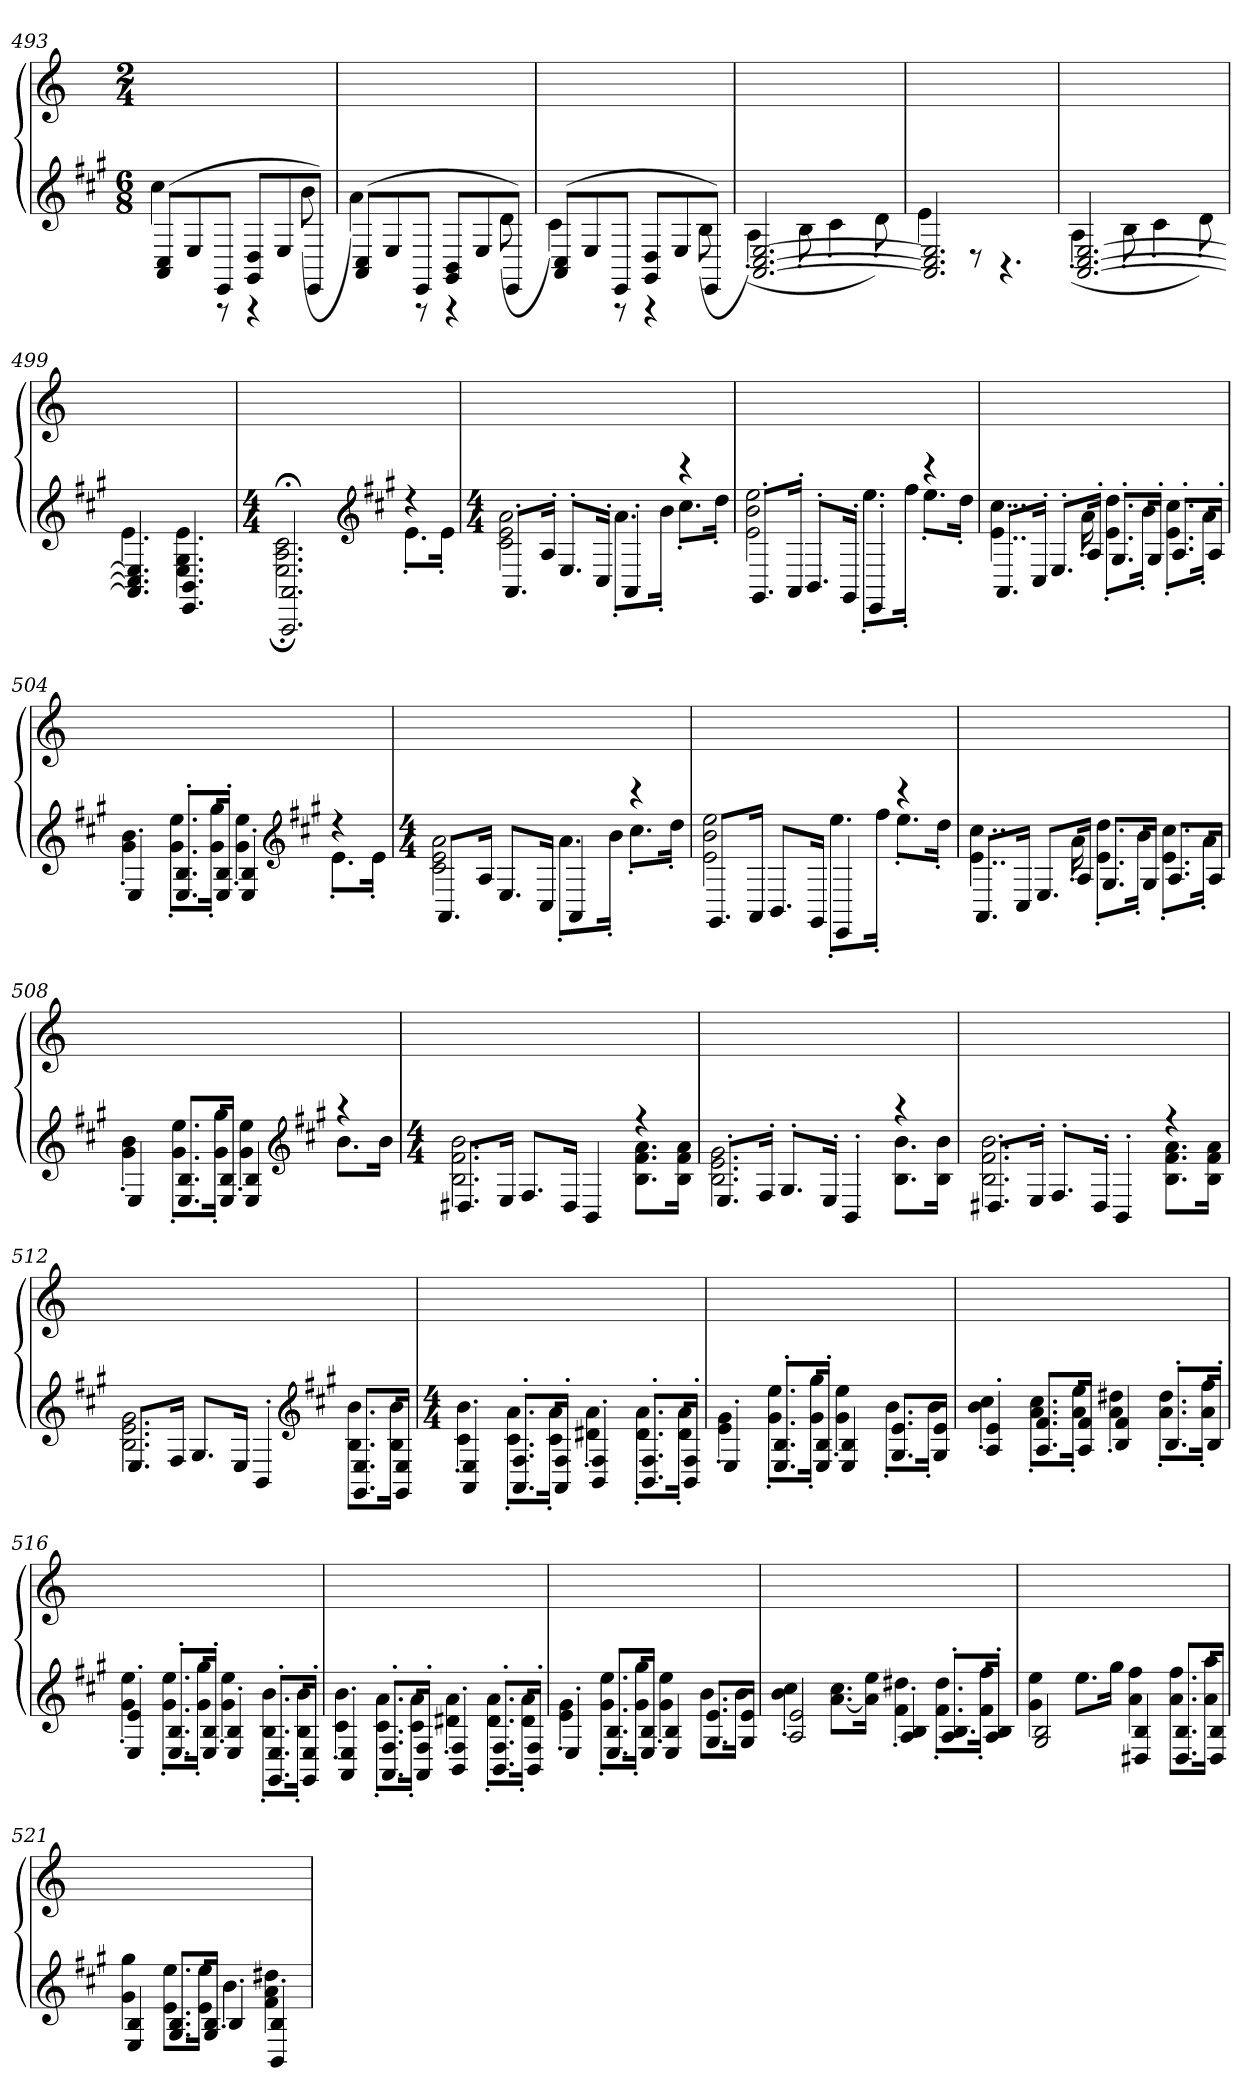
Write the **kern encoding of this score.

**kern	**kern
*part1	*part1
*staff2	*staff1
*clefG2	*clefG2
*k[f#c#g#]	*k[]
*A:	*a:
*M6/8	*M2/4
=493	=493
*^	*
(8AA 8C#L	4cc#	2.ryy
8E	.	.
8EEJ	8r	.
8GG# 8DL	4r	.
8E	.	.
8EEJ)	(8b	.
=494	=494	=494
(8AA 8C#L	4a)	2.ryy
8E	.	.
8EEJ	8r	.
8GG# 8BBL	4r	.
8E	.	.
8EEJ)	(8d	.
=495	=495	=495
(8AA 8C#L	4c#)	2.ryy
8E	.	.
8EEJ	8r	.
8GG# 8DL	4r	.
8E	.	.
8EEJ)	(8B	.
=496	=496	=496
[2.AA [2.C# [2.E	(4A')	2.ryy
.	8B'	.
.	4c#'	.
.	8d')	.
=497	=497	=497
2.AA] 2.C#] 2.E]	4e	2.ryy
.	8r	.
.	4.r	.
=498	=498	=498
[2.AA [2.C# [2.E	(4A'	2.ryy
.	8B'	.
.	4c#'	.
.	8d')	.
=499	=499	=499
4.AA] 4.C#] 4.E]	4.e	2.ryy
4.EE 4.BB	4.E 4.G# 4.e	.
=500	=500	=500
*M4/4	*	*
2.AAA;< 2.AA;<	2.E;< 2.A;< 2.c#;<	1ryy
*clefG2	*	*
*k[f#c#g#]	*	*
*A:	*	*
4r	8.e'L	.
.	16e'Jk	.
=501	=501	=501
*M4/4	*	*
8.AA'L	2c# 2e 2a	1ryy
16A'Jk	.	.
8.E'L	.	.
16C#'Jk	.	.
4AA'	8.a'L	.
.	16b'Jk	.
4r	8.cc#'L	.
.	16dd'Jk	.
=502	=502	=502
8.GG#'L	2e 2b 2ee	1ryy
16AA'Jk	.	.
8.BB'L	.	.
16GG#'Jk	.	.
4EE'	8.ee'L	.
.	16ff#'Jk	.
4r	8.ee'L	.
.	16dd'Jk	.
=503	=503	=503
8.AA'L	4..e 4..cc#	1ryy
16C#'Jk	.	.
8.E'L	.	.
16A'Jk	16a'	.
8.G#'L	8.e' 8.dd'L	.
16G#'Jk	16b'Jk	.
8.A'L	8.e' 8.cc#'L	.
16A'Jk	16a'Jk	.
=504	=504	=504
4E'	4g#' 4b'	1ryy
8.E' 8.B'L	8.g#' 8.ee'L	.
16E' 16B'Jk	16g#' 16gg#'Jk	.
4E' 4B'	4g#' 4ee'	.
*clefG2	*	*
*k[f#c#g#]	*	*
*A:	*	*
4r	8.e'L	.
.	16e'Jk	.
=505	=505	=505
*M4/4	*	*
8.AAL	2c# 2e 2a	1ryy
16AJk	.	.
8.EL	.	.
16C#Jk	.	.
4AA	8.a'L	.
.	16b'Jk	.
4r	8.cc#'L	.
.	16dd'Jk	.
=506	=506	=506
8.GG#L	2e 2b 2ee	1ryy
16AAJk	.	.
8.BBL	.	.
16GG#Jk	.	.
4EE	8.ee'L	.
.	16ff#'Jk	.
4r	8.ee'L	.
.	16dd'Jk	.
=507	=507	=507
8.AAL	4..e 4..cc#	1ryy
16C#Jk	.	.
8.EL	.	.
16AJk	16a'	.
8.G#L	8.e' 8.dd'L	.
16G#Jk	16b'Jk	.
8.AL	8.e' 8.cc#'L	.
16AJk	16a'Jk	.
=508	=508	=508
4E	4g#' 4b'	1ryy
8.E 8.BL	8.g#' 8.ee'L	.
16E 16BJk	16g#' 16gg#'Jk	.
4E 4B	4g#' 4ee'	.
*clefG2	*	*
*k[f#c#g#]	*	*
*A:	*	*
4r	8.bL	.
.	16bJk	.
=509	=509	=509
*M4/4	*	*
8.D#XL	2.B 2.f# 2.b	1ryy
16EJk	.	.
8.F#L	.	.
16D#Jk	.	.
4BB	.	.
4r	8.B 8.f# 8.aL	.
.	16B 16f# 16aJk	.
=510	=510	=510
8.E'L	2.B 2.e 2.g#	1ryy
16F#'Jk	.	.
8.G#'L	.	.
16E'Jk	.	.
4BB'	.	.
4r	8.B 8.bL	.
.	16B 16bJk	.
=511	=511	=511
8.D#X'L	2.B 2.f# 2.b	1ryy
16E'Jk	.	.
8.F#'L	.	.
16D#'Jk	.	.
4BB'	.	.
4r	8.B 8.f# 8.aL	.
.	16B 16f# 16aJk	.
=512	=512	=512
8.EL	2.B 2.e 2.g#	1ryy
16F#Jk	.	.
8.G#L	.	.
16EJk	.	.
4BB'	.	.
*clefG2	*	*
*k[f#c#g#]	*	*
*A:	*	*
8.GG# 8.EL	8.B 8.bL	.
16GG# 16EJk	16B 16bJk	.
=513	=513	=513
*M4/4	*	*
4AA' 4E'	4c#' 4b'	1ryy
8.AA' 8.F#'L	8.c#' 8.a'L	.
16AA' 16F#'Jk	16c#' 16a'Jk	.
4BB' 4F#'	4d#X' 4a'	.
8.BB' 8.F#'L	8.d#' 8.a'L	.
16BB' 16F#'Jk	16d#' 16a'Jk	.
=514	=514	=514
4E'	4e' 4g#'	1ryy
8.E' 8.B'L	8.g#' 8.ee'L	.
16E' 16B'Jk	16g#' 16gg#'Jk	.
4E 4B	4g#' 4ee'	.
8.G# 8.eL	8.b'L	.
16G# 16eJk	16b'Jk	.
=515	=515	=515
4A' 4e'	4b' 4cc#'	1ryy
8.A 8.f#L	8.a' 8.cc#'L	.
16A 16f#Jk	16a' 16ee'Jk	.
4B 4f#	4a' 4dd#X'	.
8.B'L	8.a' 8.dd#'L	.
16B'Jk	16a' 16ff#'Jk	.
=516	=516	=516
4E' 4e'	4g#' 4ee'	1ryy
8.E' 8.B'L	8.g#' 8.ee'L	.
16E' 16B'Jk	16g#' 16gg#'Jk	.
4E' 4B'	4g#' 4ee'	.
8.GG#' 8.E'L	8.B' 8.b'L	.
16GG#' 16E'Jk	16B' 16b'Jk	.
=517	=517	=517
4AA' 4E'	4c#' 4b'	1ryy
8.AA' 8.F#'L	8.c#' 8.a'L	.
16AA' 16F#'Jk	16c#' 16a'Jk	.
4BB' 4F#'	4d#X' 4a'	.
8.BB' 8.F#'L	8.d#' 8.a'L	.
16BB' 16F#'Jk	16d#' 16a'Jk	.
=518	=518	=518
4E'	4e' 4g#'	1ryy
8.E 8.BL	8.g#' 8.ee'L	.
16E 16BJk	16g#' 16gg#'Jk	.
4E 4B	4g#' 4ee'	.
8.G# 8.eL	8.bL	.
16G# 16eJk	16bJk	.
=519	=519	=519
2A 2e	4b' 4cc#'	1ryy
.	[8.a 8.cc#L	.
.	16a] 16eeJk	.
4A' 4B'	4f#' 4dd#X'	.
8.A' 8.B'L	8.f#' 8.dd#'L	.
16A' 16B'Jk	16f#' 16ff#'Jk	.
=520	=520	=520
2G# 2B	4g# 4ee	1ryy
.	8.eeL	.
.	16gg#Jk	.
4D#X 4B	4a 4ff#	.
8.D# 8.BL	8.a 8.ff#L	.
16D# 16BJk	16a 16aaJk	.
=521	=521	=521
4E 4B	4g# 4gg#	1ryy
8.G# 8.BL	8.e 8.eeL	.
16G# 16BJk	16e 16eeJk	.
4B'	4b'	.
4BB' 4B'	4f# 4a 4dd#X	.
*v	*v	*
=	=
*-	*-
